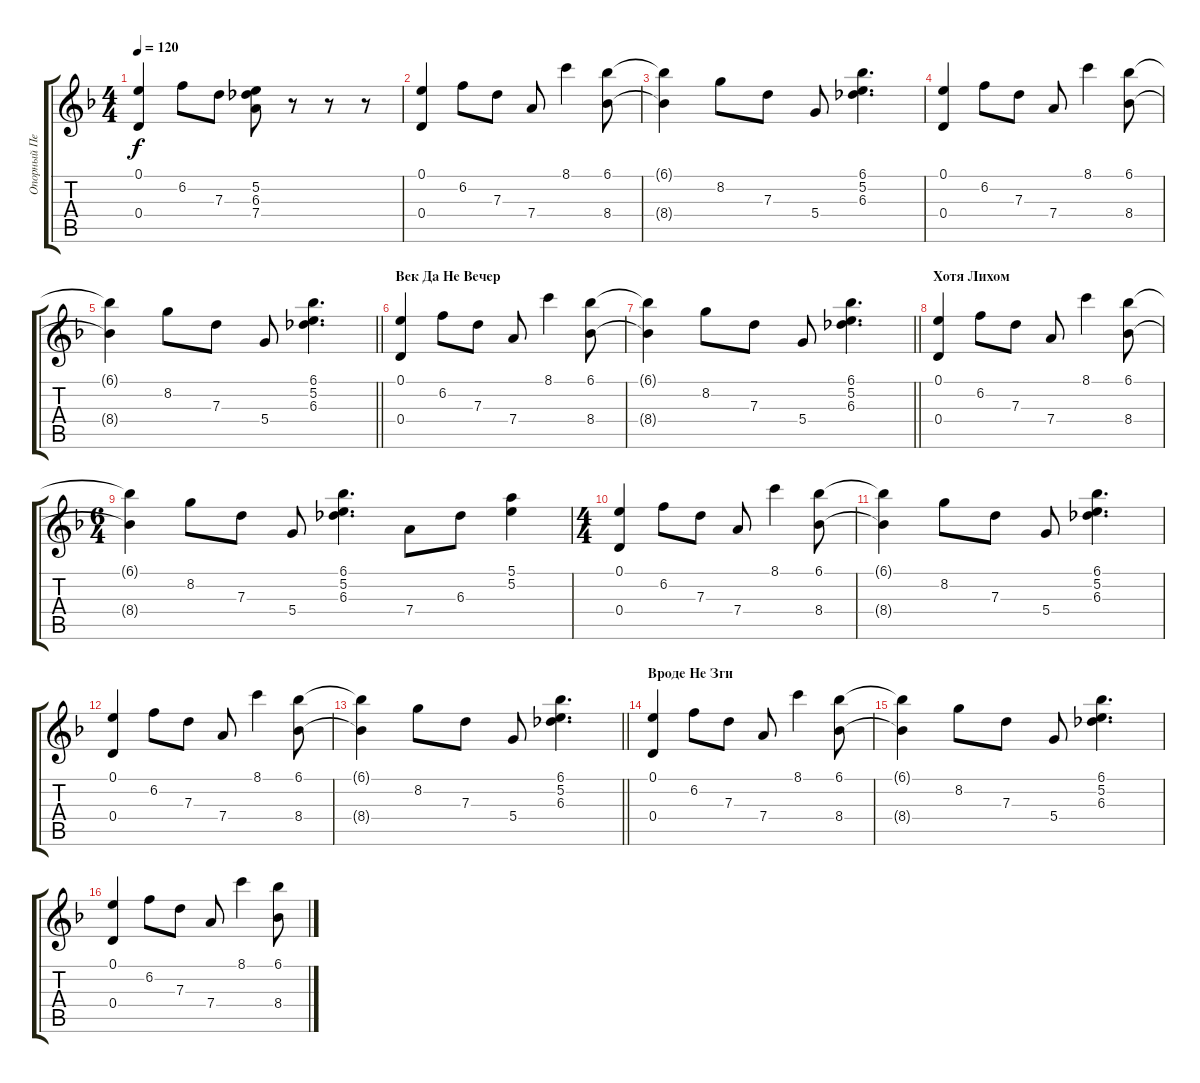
\track ("Опорный Перебор" "Опорный Пе") {instrument acousticguitarsteel}
\staff {score tabs}
\tuning (E4 B3 G3 D3 A2 E2) {hide}
\ts (4 4)
\tempo 120
\clef g2
\ks dminor
(0.1 0.4).4{dy f} 6.2.8 7.3.8 (5.2 6.3 7.4).8 r.8 r.8 r.8 |
(0.1 0.4).4 6.2.8 7.3.8 7.4.8 8.1.4 (6.1 8.4).8 |
(6.1{t} 8.4{t}).4 8.2.8 7.3.8 5.4.8 (6.1 5.2 6.3).4{d} |
(0.1 0.4).4 6.2.8 7.3.8 7.4.8 8.1.4 (6.1 8.4).8 |
\barLineRight lightlight
(6.1{t} 8.4{t}).4 8.2.8 7.3.8 5.4.8 (6.1 5.2 6.3).4{d} |
\section ("" "Век Да Не Вечер")
(0.1 0.4).4 6.2.8 7.3.8 7.4.8 8.1.4 (6.1 8.4).8 |
\barLineRight lightlight
(6.1{t} 8.4{t}).4 8.2.8 7.3.8 5.4.8 (6.1 5.2 6.3).4{d} |
\section ("" "Хотя Лихом")
(0.1 0.4).4 6.2.8 7.3.8 7.4.8 8.1.4 (6.1 8.4).8 |
\ts (6 4)
(6.1{t} 8.4{t}).4 8.2.8 7.3.8 5.4.8 (6.1 5.2 6.3).4{d} 7.4.8 6.3.8 (5.1 5.2).4 |
\ts (4 4)
(0.1 0.4).4 6.2.8 7.3.8 7.4.8 8.1.4 (6.1 8.4).8 |
(6.1{t} 8.4{t}).4 8.2.8 7.3.8 5.4.8 (6.1 5.2 6.3).4{d} |
(0.1 0.4).4 6.2.8 7.3.8 7.4.8 8.1.4 (6.1 8.4).8 |
\barLineRight lightlight
(6.1{t} 8.4{t}).4 8.2.8 7.3.8 5.4.8 (6.1 5.2 6.3).4{d} |
\section ("" "Вроде Не Зги")
(0.1 0.4).4 6.2.8 7.3.8 7.4.8 8.1.4 (6.1 8.4).8 |
(6.1{t} 8.4{t}).4 8.2.8 7.3.8 5.4.8 (6.1 5.2 6.3).4{d} |
(0.1 0.4).4 6.2.8 7.3.8 7.4.8 8.1.4 (6.1 8.4).8
